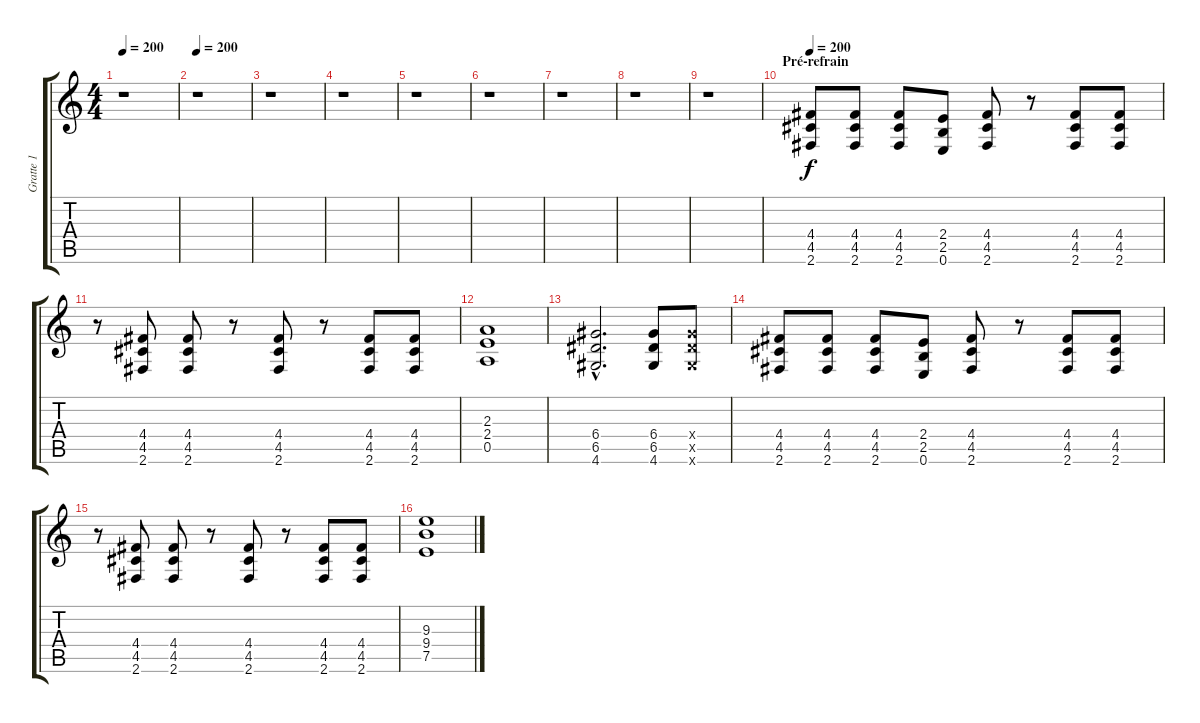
\track ("Gratte 1" "Gratte 1") {instrument overdrivenguitar}
\staff {score tabs}
\tuning (E4 B3 G3 D3 A2 E2) {hide}
\ts (4 4)
\tempo 200
\clef g2
\ks c
r.1{dy f} |
\tempo 200
r.1 |
r.1 |
r.1 |
r.1 |
r.1 |
r.1 |
r.1 |
r.1 |
\section ("" "Pré-refrain")
\tempo 200
(4.4 4.5 2.6).8 (4.4 4.5 2.6).8 (4.4 4.5 2.6).8 (2.4 2.5 0.6).8 (4.4 4.5 2.6).8 r.8 (4.4 4.5 2.6).8 (4.4 4.5 2.6).8 |
r.8 (4.4 4.5 2.6).8 (4.4 4.5 2.6).8 r.8 (4.4 4.5 2.6).8 r.8 (4.4 4.5 2.6).8 (4.4 4.5 2.6).8 |
(2.3 2.4 0.5).1 |
(6.4{hac} 6.5{hac} 4.6{hac}).2{d} (6.4 6.5 4.6).8 (6.4{x} 6.5{x} 4.6{x}).8 |
(4.4 4.5 2.6).8 (4.4 4.5 2.6).8 (4.4 4.5 2.6).8 (2.4 2.5 0.6).8 (4.4 4.5 2.6).8 r.8 (4.4 4.5 2.6).8 (4.4 4.5 2.6).8 |
r.8 (4.4 4.5 2.6).8 (4.4 4.5 2.6).8 r.8 (4.4 4.5 2.6).8 r.8 (4.4 4.5 2.6).8 (4.4 4.5 2.6).8 |
(9.3 9.4 7.5).1
